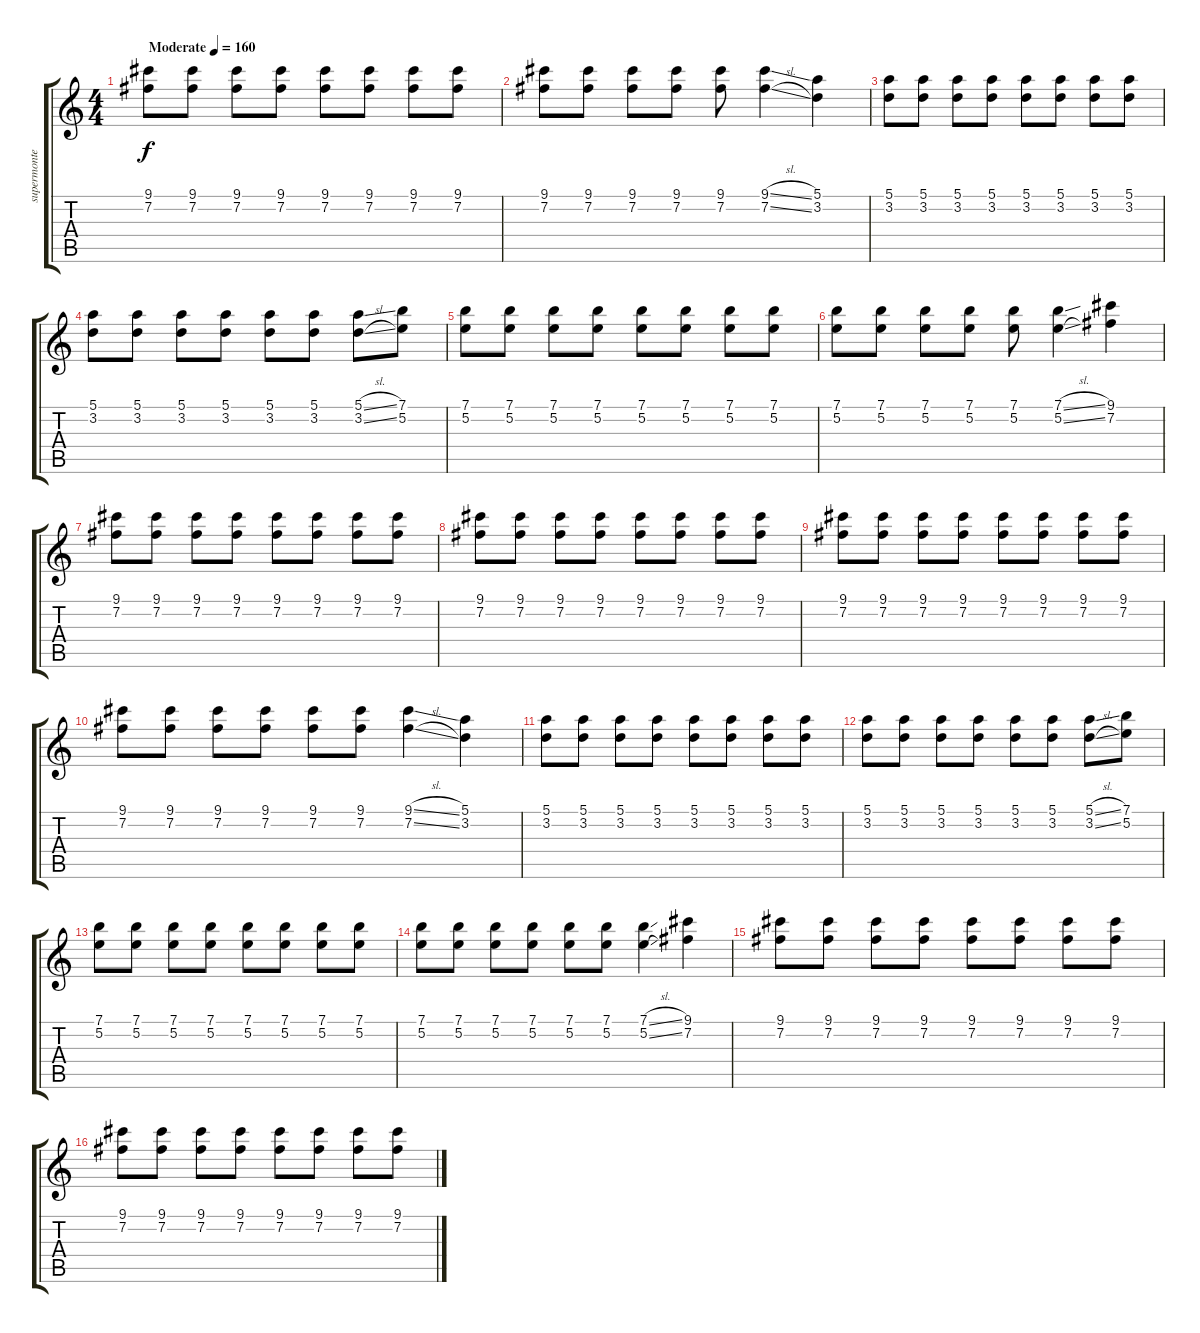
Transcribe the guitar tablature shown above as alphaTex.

\track ("supermontero" "supermonte") {instrument overdrivenguitar}
\staff {score tabs}
\tuning (E4 B3 G3 D3 A2 E2) {hide}
\ts (4 4)
\tempo (160 "Moderate")
\clef g2
\ks c
(9.1 7.2).8{dy f instrument overdrivenguitar} (9.1 7.2).8 (9.1 7.2).8 (9.1 7.2).8 (9.1 7.2).8 (9.1 7.2).8 (9.1 7.2).8 (9.1 7.2).8 |
(9.1 7.2).8 (9.1 7.2).8 (9.1 7.2).8 (9.1 7.2).8 (9.1 7.2).8 (9.1{sl} 7.2{sl}).4 (5.1 3.2).4 |
(5.1 3.2).8 (5.1 3.2).8 (5.1 3.2).8 (5.1 3.2).8 (5.1 3.2).8 (5.1 3.2).8 (5.1 3.2).8 (5.1 3.2).8 |
(5.1 3.2).8 (5.1 3.2).8 (5.1 3.2).8 (5.1 3.2).8 (5.1 3.2).8 (5.1 3.2).8 (5.1{sl} 3.2{sl}).8 (7.1 5.2).8 |
(7.1 5.2).8 (7.1 5.2).8 (7.1 5.2).8 (7.1 5.2).8 (7.1 5.2).8 (7.1 5.2).8 (7.1 5.2).8 (7.1 5.2).8 |
(7.1 5.2).8 (7.1 5.2).8 (7.1 5.2).8 (7.1 5.2).8 (7.1 5.2).8 (7.1{sl} 5.2{sl}).4 (9.1 7.2).4 |
(9.1 7.2).8 (9.1 7.2).8 (9.1 7.2).8 (9.1 7.2).8 (9.1 7.2).8 (9.1 7.2).8 (9.1 7.2).8 (9.1 7.2).8 |
(9.1 7.2).8 (9.1 7.2).8 (9.1 7.2).8 (9.1 7.2).8 (9.1 7.2).8 (9.1 7.2).8 (9.1 7.2).8 (9.1 7.2).8 |
(9.1 7.2).8 (9.1 7.2).8 (9.1 7.2).8 (9.1 7.2).8 (9.1 7.2).8 (9.1 7.2).8 (9.1 7.2).8 (9.1 7.2).8 |
(9.1 7.2).8 (9.1 7.2).8 (9.1 7.2).8 (9.1 7.2).8 (9.1 7.2).8 (9.1 7.2).8 (9.1{sl} 7.2{sl}).4 (5.1 3.2).4 |
(5.1 3.2).8 (5.1 3.2).8 (5.1 3.2).8 (5.1 3.2).8 (5.1 3.2).8 (5.1 3.2).8 (5.1 3.2).8 (5.1 3.2).8 |
(5.1 3.2).8 (5.1 3.2).8 (5.1 3.2).8 (5.1 3.2).8 (5.1 3.2).8 (5.1 3.2).8 (5.1{sl} 3.2{sl}).8 (7.1 5.2).8 |
(7.1 5.2).8 (7.1 5.2).8 (7.1 5.2).8 (7.1 5.2).8 (7.1 5.2).8 (7.1 5.2).8 (7.1 5.2).8 (7.1 5.2).8 |
(7.1 5.2).8 (7.1 5.2).8 (7.1 5.2).8 (7.1 5.2).8 (7.1 5.2).8 (7.1 5.2).8 (7.1{sl} 5.2{sl}).4 (9.1 7.2).4 |
(9.1 7.2).8 (9.1 7.2).8 (9.1 7.2).8 (9.1 7.2).8 (9.1 7.2).8 (9.1 7.2).8 (9.1 7.2).8 (9.1 7.2).8 |
(9.1 7.2).8 (9.1 7.2).8 (9.1 7.2).8 (9.1 7.2).8 (9.1 7.2).8 (9.1 7.2).8 (9.1 7.2).8 (9.1 7.2).8
